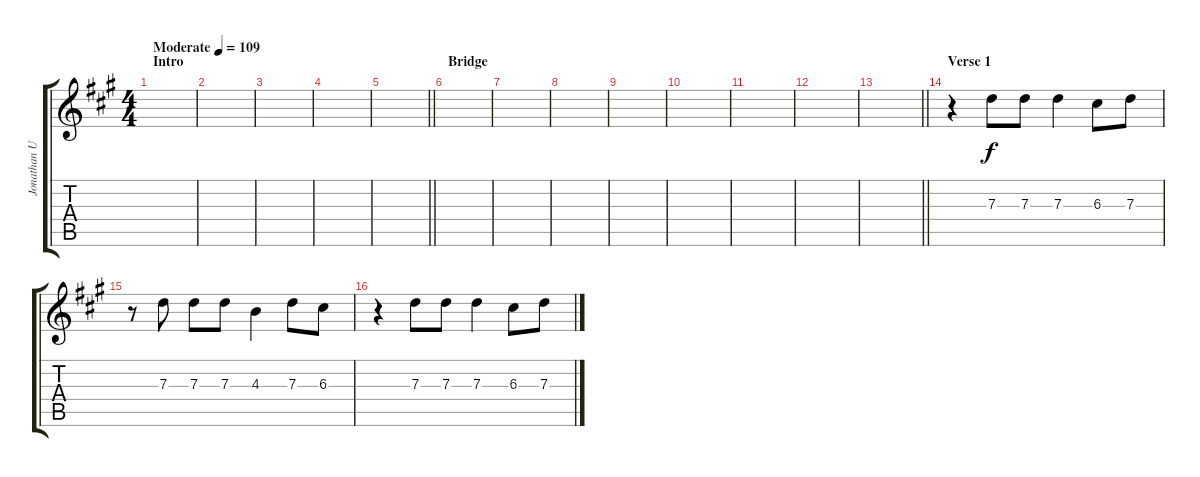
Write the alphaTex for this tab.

\track ("Jonathan Underdown - Vocal" "Jonathan U") {instrument acousticguitarsteel}
\staff {score tabs}
\tuning (E4 B3 G3 D3 A2 E2) {hide}
\ts (4 4)
\section ("" "Intro")
\tempo (109 "Moderate")
\clef g2
\ks f#minor
|
|
|
|
\barLineRight lightlight
|
\section ("" "Bridge")
|
|
|
|
|
|
|
\barLineRight lightlight
|
\section ("" "Verse 1")
r.4{volume 16 instrument tenorsax} 7.3.8 7.3.8 7.3.4 6.3.8 7.3.8 |
r.8 7.3.8 7.3.8 7.3.8 4.3.4 7.3.8 6.3.8 |
r.4 7.3.8 7.3.8 7.3.4 6.3.8 7.3.8
